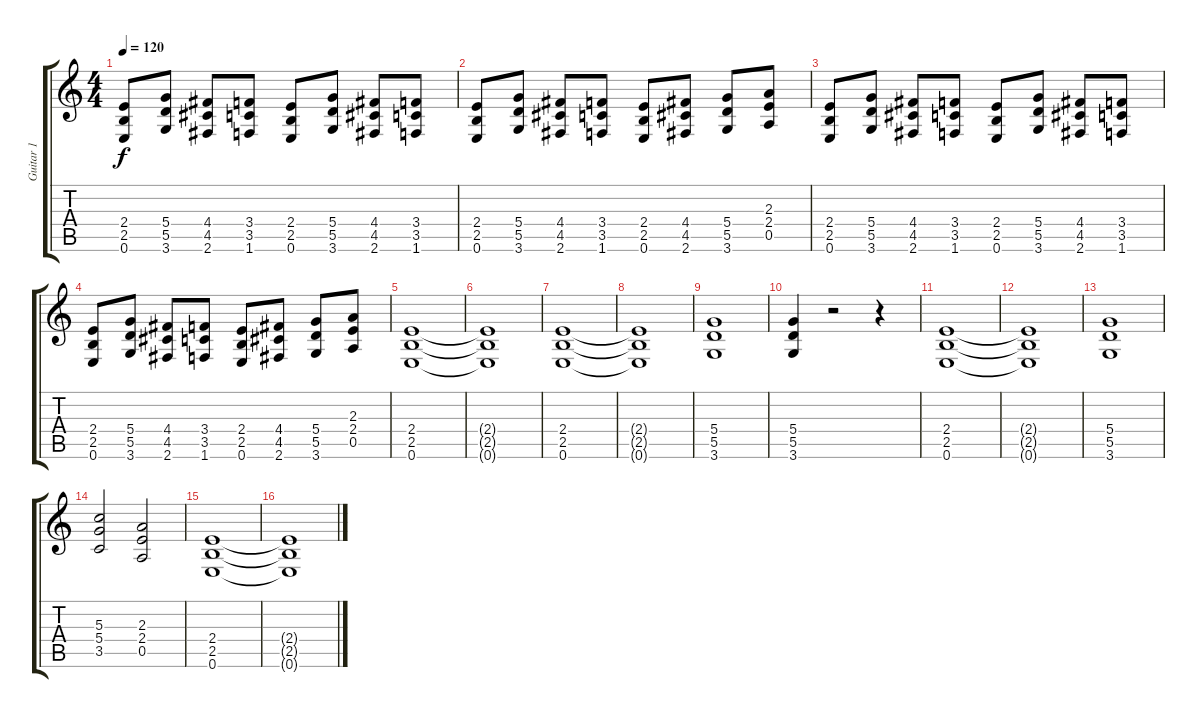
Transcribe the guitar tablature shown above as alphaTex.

\track ("Guitar 1" "Guitar 1") {instrument distortionguitar}
\staff {score tabs}
\tuning (E4 B3 G3 D3 A2 E2) {hide}
\ts (4 4)
\tempo 120
\clef g2
\ks c
(2.4 2.5 0.6).8{dy f} (5.4 5.5 3.6).8 (4.4 4.5 2.6).8 (3.4 3.5 1.6).8 (2.4 2.5 0.6).8 (5.4 5.5 3.6).8 (4.4 4.5 2.6).8 (3.4 3.5 1.6).8 |
(2.4 2.5 0.6).8 (5.4 5.5 3.6).8 (4.4 4.5 2.6).8 (3.4 3.5 1.6).8 (2.4 2.5 0.6).8 (4.4 4.5 2.6).8 (5.4 5.5 3.6).8 (2.3 2.4 0.5).8 |
(2.4 2.5 0.6).8 (5.4 5.5 3.6).8 (4.4 4.5 2.6).8 (3.4 3.5 1.6).8 (2.4 2.5 0.6).8 (5.4 5.5 3.6).8 (4.4 4.5 2.6).8 (3.4 3.5 1.6).8 |
(2.4 2.5 0.6).8 (5.4 5.5 3.6).8 (4.4 4.5 2.6).8 (3.4 3.5 1.6).8 (2.4 2.5 0.6).8 (4.4 4.5 2.6).8 (5.4 5.5 3.6).8 (2.3 2.4 0.5).8 |
(2.4 2.5 0.6).1 |
(2.4{t} 2.5{t} 0.6{t}).1 |
(2.4 2.5 0.6).1 |
(2.4{t} 2.5{t} 0.6{t}).1 |
(5.4 5.5 3.6).1 |
(5.4 5.5 3.6).4 r.2 r.4 |
(2.4 2.5 0.6).1 |
(2.4{t} 2.5{t} 0.6{t}).1 |
(5.4 5.5 3.6).1 |
(5.3 5.4 3.5).2 (2.3 2.4 0.5).2 |
(2.4 2.5 0.6).1 |
(2.4{t} 2.5{t} 0.6{t}).1
